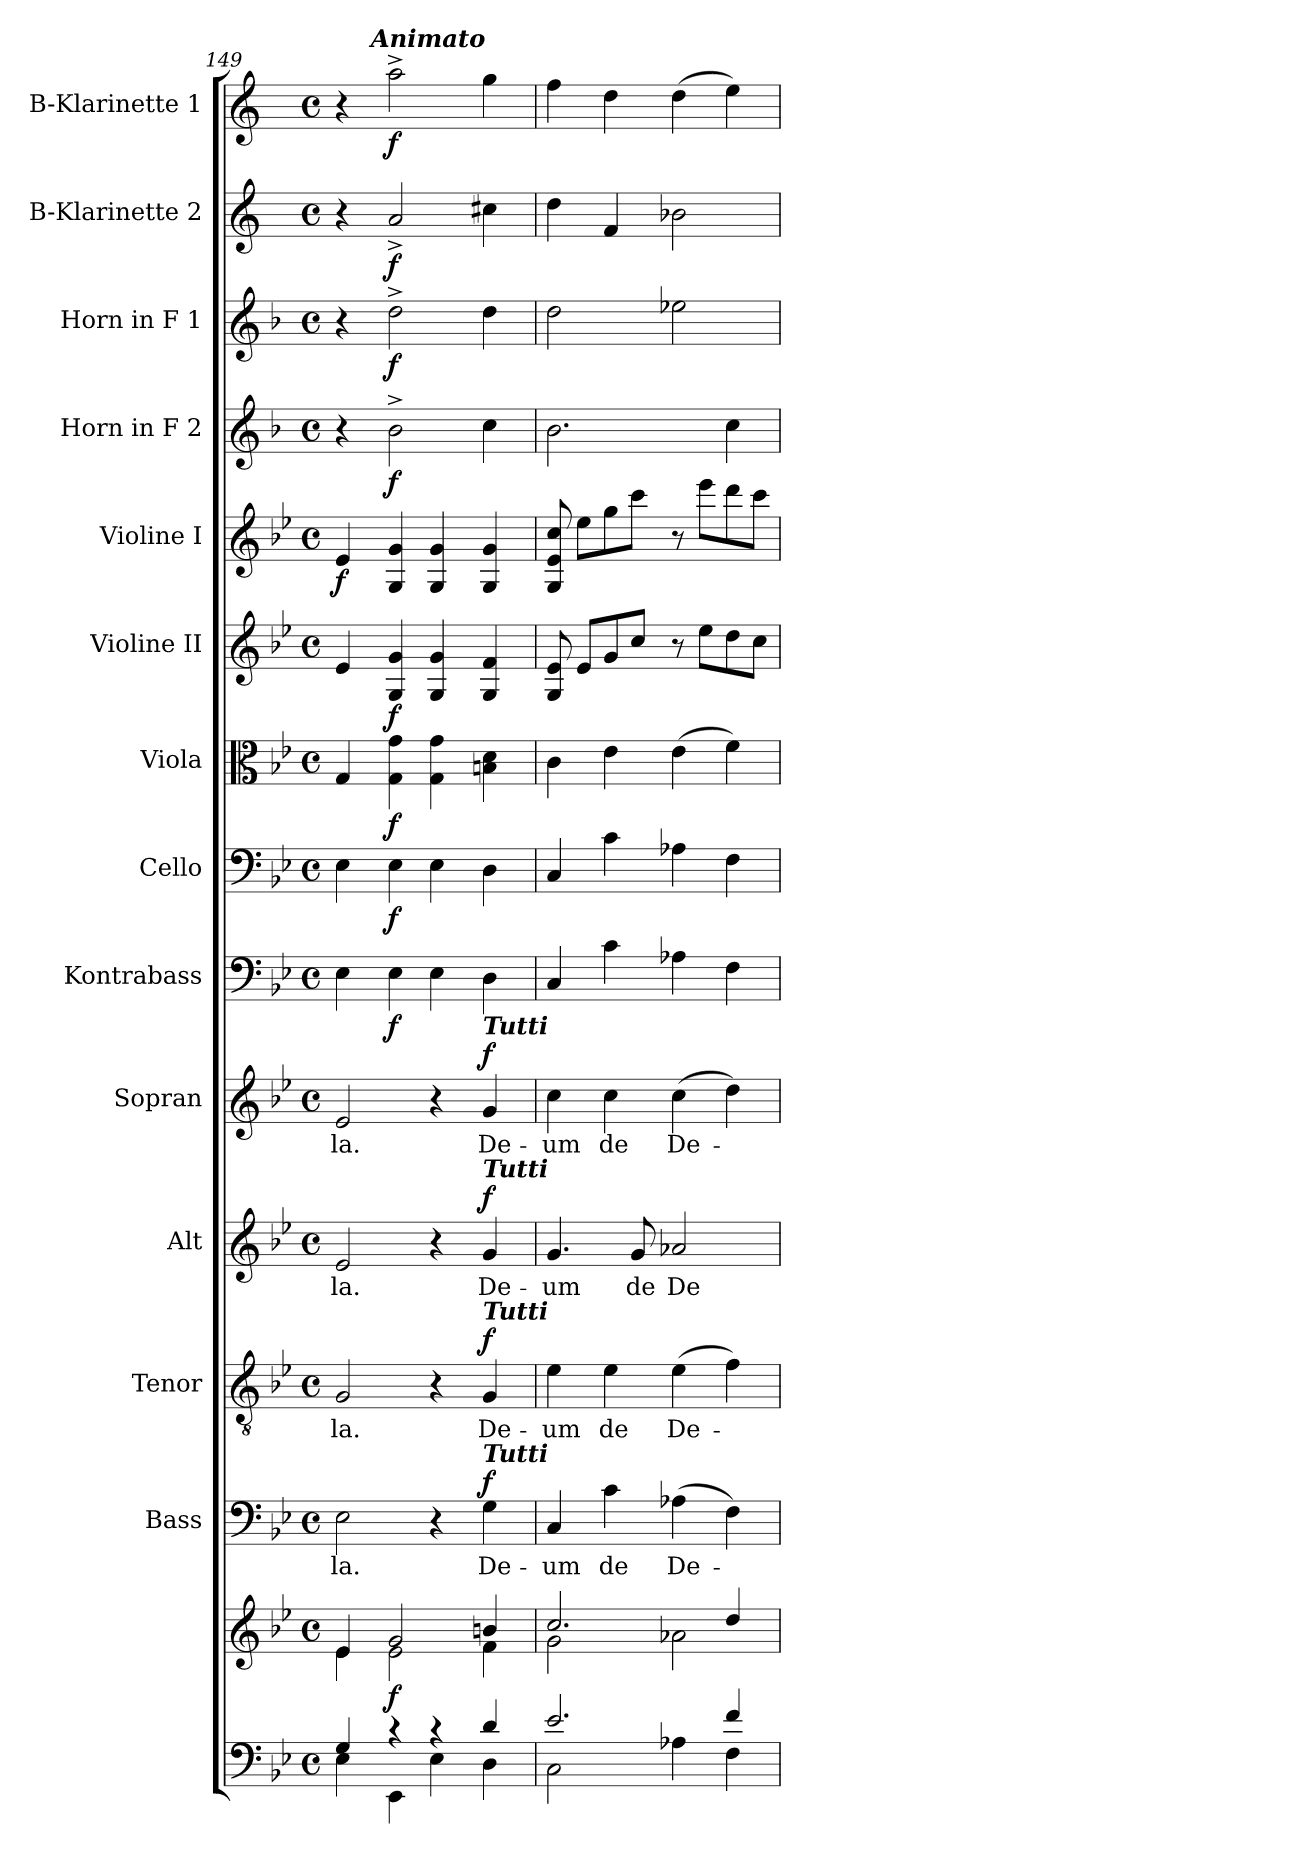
**kern	**kern	**dynam	**kern	**text	**dynam	**kern	**text	**dynam	**kern	**text	**dynam	**kern	**text	**dynam	**kern	**dynam	**kern	**dynam	**kern	**dynam	**kern	**dynam	**kern	**dynam	**kern	**dynam	**kern	**dynam	**kern	**dynam	**kern	**dynam
*part14	*part14	*part14	*part13	*part13	*part13	*part12	*part12	*part12	*part11	*part11	*part11	*part10	*part10	*part10	*part9	*part9	*part8	*part8	*part7	*part7	*part6	*part6	*part5	*part5	*part4	*part4	*part3	*part3	*part2	*part2	*part1	*part1
*staff15	*staff14	*staff14/15	*staff13	*staff13	*staff13	*staff12	*staff12	*staff12	*staff11	*staff11	*staff11	*staff10	*staff10	*staff10	*staff9	*staff9	*staff8	*staff8	*staff7	*staff7	*staff6	*staff6	*staff5	*staff5	*staff4	*staff4	*staff3	*staff3	*staff2	*staff2	*staff1	*staff1
*	*	*	*I"Bass	*	*	*I"Tenor	*	*	*I"Alt	*	*	*I"Sopran	*	*	*I"Kontrabass	*	*I"Cello	*	*I"Viola	*	*I"Violine II	*	*I"Violine I	*	*I"Horn in F 2	*	*I"Horn in F 1	*	*I"B-Klarinette 2	*	*I"B-Klarinette 1	*
*	*	*	*I'B.	*	*	*I'T.	*	*	*I'A.	*	*	*I'S.	*	*	*I'Kb.	*	*	*	*I'Vla.	*	*I'Vl. II	*	*I'Vl. I	*	*	*	*	*	*I'B Kl. 2	*	*I'B Kl. 1	*
*clefF4	*clefG2	*	*clefF4	*	*	*clefGv2	*	*	*clefG2	*	*	*clefG2	*	*	*clefF4	*	*clefF4	*	*clefC3	*	*clefG2	*	*clefG2	*	*clefG2	*	*clefG2	*	*clefG2	*	*clefG2	*
*	*	*	*	*	*	*	*	*	*	*	*	*	*	*	*ITrd7c12	*	*	*	*	*	*	*	*	*	*ITrd4c7	*	*ITrd4c7	*	*ITrd1c2	*	*ITrd1c2	*
*k[b-e-]	*k[b-e-]	*	*k[b-e-]	*	*	*k[b-e-]	*	*	*k[b-e-]	*	*	*k[b-e-]	*	*	*k[b-e-]	*	*k[b-e-]	*	*k[b-e-]	*	*k[b-e-]	*	*k[b-e-]	*	*k[b-e-]	*	*k[b-e-]	*	*k[b-e-]	*	*k[b-e-]	*
*B-:	*B-:	*	*B-:	*	*	*B-:	*	*	*B-:	*	*	*B-:	*	*	*B-:	*	*B-:	*	*B-:	*	*B-:	*	*B-:	*	*B-:	*	*B-:	*	*B-:	*	*B-:	*
*M4/4	*M4/4	*	*M4/4	*	*	*M4/4	*	*	*M4/4	*	*	*M4/4	*	*	*M4/4	*	*M4/4	*	*M4/4	*	*M4/4	*	*M4/4	*	*M4/4	*	*M4/4	*	*M4/4	*	*M4/4	*
*met(c)	*met(c)	*	*met(c)	*	*	*met(c)	*	*	*met(c)	*	*	*met(c)	*	*	*met(c)	*	*met(c)	*	*met(c)	*	*met(c)	*	*met(c)	*	*met(c)	*	*met(c)	*	*met(c)	*	*met(c)	*
=149	=149	=149	=149	=149	=149	=149	=149	=149	=149	=149	=149	=149	=149	=149	=149	=149	=149	=149	=149	=149	=149	=149	=149	=149	=149	=149	=149	=149	=149	=149	=149	=149
*^	*^	*	*	*	*	*	*	*	*	*	*	*	*	*	*	*	*	*	*	*	*	*	*	*	*	*	*	*	*	*	*	*
!	!	!	!	!	!	!LO:LY:b	!	!	!LO:LY:b	!	!	!LO:LY:b	!	!	!LO:LY:b	!	!	!	!	!	!	!	!	!	!	!LO:DY:b	!	!	!	!	!	!	!	!
*	*	*	*	*	*	*	*	*	*	*	*	*	*	*	*	*	*	*	*	*	*	*	*	*	*	*	*	*	*	*	*	*	*^	*
4G/	4E-\	4e-/	4e-\	.	2E-\	-la.	.	2G/	-la.	.	2e-/	-la.	.	2e-/	-la.	.	4EE-\	.	4E-\	.	4G/	.	4e-/	.	4e-/	f	4r	.	4r	.	4r	.	4r	8.ryy	.
!	!	!	!	!	!	!	!	!	!	!	!	!	!	!	!	!	!	!	!	!	!	!	!	!	!	!	!	!	!	!	!	!	!	!LO:TX:a:Bi:t=Animato	!
.	.	.	.	.	.	.	.	.	.	.	.	.	.	.	.	.	.	.	.	.	.	.	.	.	.	.	.	.	.	.	.	.	.	2ryy	.
!	!	!	!	!LO:DY:b	!	!	!	!	!	!	!	!	!	!	!	!	!	!LO:DY:b	!	!LO:DY:b	!	!LO:DY:b	!	!LO:DY:b	!	!	!	!LO:DY:b	!	!LO:DY:b	!	!LO:DY:b	!	!	!LO:DY:b
4rc	4EE-\	2g/	2e-\	f	.	.	.	.	.	.	.	.	.	.	.	.	4EE-\	f	4E-\	f	4G\ 4g\	f	4G/ 4g/	f	4G/ 4g/	.	2e-^>\	f	2g^>\	f	2g^</	f	2gg^>\	.	f
4rc	4E-\	.	.	.	4r	.	.	4r	.	.	4r	.	.	4r	.	.	4EE-\	.	4E-\	.	4G\ 4g\	.	4G/ 4g/	.	4G/ 4g/	.	.	.	.	.	.	.	.	.	.
.	.	.	.	.	.	.	.	.	.	.	.	.	.	.	.	.	.	.	.	.	.	.	.	.	.	.	.	.	.	.	.	.	.	4ryy	.
!	!	!	!	!	!	!	!	!	!	!	!	!	!	!LO:TX:a:Bi:t=Tutti	!	!	!	!	!	!	!	!	!	!	!	!	!	!	!	!	!	!	!	!	!
!	!	!	!	!	!	!	!	!	!	!	!LO:TX:a:Bi:t=Tutti	!	!	!	!	!	!	!	!	!	!	!	!	!	!	!	!	!	!	!	!	!	!	!	!
!	!	!	!	!	!	!	!	!LO:TX:a:Bi:t=Tutti	!	!	!	!	!	!	!	!	!	!	!	!	!	!	!	!	!	!	!	!	!	!	!	!	!	!	!
!	!	!	!	!	!LO:TX:a:Bi:t=Tutti	!	!	!	!	!	!	!	!	!	!	!	!	!	!	!	!	!	!	!	!	!	!	!	!	!	!	!	!	!	!
!	!	!	!	!	!	!LO:LY:b	!LO:DY:a	!	!LO:LY:b	!LO:DY:a	!	!LO:LY:b	!LO:DY:a	!	!LO:LY:b	!LO:DY:a	!	!	!	!	!	!	!	!	!	!	!	!	!	!	!	!	!	!	!
4d/	4D\	4bn/	4f\	.	4G\	De-	f	4G/	De-	f	4g/	De-	f	4g/	De-	f	4DD\	.	4D\	.	4Bn\ 4d\	.	4G/ 4f/	.	4G/ 4g/	.	4f\	.	4g\	.	4bn\	.	4ff\	.	.
.	.	.	.	.	.	.	.	.	.	.	.	.	.	.	.	.	.	.	.	.	.	.	.	.	.	.	.	.	.	.	.	.	.	16ryy	.
=150	=150	=150	=150	=150	=150	=150	=150	=150	=150	=150	=150	=150	=150	=150	=150	=150	=150	=150	=150	=150	=150	=150	=150	=150	=150	=150	=150	=150	=150	=150	=150	=150	=150	=150	=150
!	!	!	!	!	!	!LO:LY:b	!	!	!LO:LY:b	!	!	!LO:LY:b	!	!	!LO:LY:b	!	!	!	!	!	!	!	!	!	!	!	!	!	!	!	!	!	!	!	!
*	*	*	*	*	*	*	*	*	*	*	*	*	*	*	*	*	*	*	*	*	*	*	*	*	*	*	*	*	*	*	*	*	*v	*v	*
2.e-/	2C\	2.cc/	2g\	.	4C/	-um	.	4e-\	-um	.	4.g/	-um	.	4cc\	-um	.	4CC/	.	4C/	.	4c\	.	8G/ 8e-/	.	8G/ 8e-/ 8cc/	.	2.e-\	.	2g\	.	4cc\	.	4ee-\	.
.	.	.	.	.	.	.	.	.	.	.	.	.	.	.	.	.	.	.	.	.	.	.	8e-/L	.	8ee-\L	.	.	.	.	.	.	.	.	.
!	!	!	!	!	!	!LO:LY:b	!	!	!LO:LY:b	!	!	!	!	!	!LO:LY:b	!	!	!	!	!	!	!	!	!	!	!	!	!	!	!	!	!	!	!
.	.	.	.	.	4c\	de	.	4e-\	de	.	.	.	.	4cc\	de	.	4C\	.	4c\	.	4e-\	.	8g/	.	8gg\	.	.	.	.	.	4e-/	.	4cc\	.
!	!	!	!	!	!	!	!	!	!	!	!	!LO:LY:b	!	!	!	!	!	!	!	!	!	!	!	!	!	!	!	!	!	!	!	!	!	!
.	.	.	.	.	.	.	.	.	.	.	8g/	de	.	.	.	.	.	.	.	.	.	.	8cc/J	.	8ccc\J	.	.	.	.	.	.	.	.	.
!	!	!	!	!	!	!LO:LY:b	!	!	!LO:LY:b	!	!	!LO:LY:b	!	!	!LO:LY:b	!	!	!	!	!	!	!	!	!	!	!	!	!	!	!	!	!	!	!
.	4A-X\	.	2a-X\	.	(>4A-X\	De-	.	(>4e-\	De-	.	2a-X/	De-	.	(>4cc\	De-	.	4AA-X\	.	4A-X\	.	(>4e-\	.	8r	.	8r	.	.	.	2a-X\	.	2a-X\	.	(>4cc\	.
.	.	.	.	.	.	.	.	.	.	.	.	.	.	.	.	.	.	.	.	.	.	.	8ee-\L	.	8eee-\L	.	.	.	.	.	.	.	.	.
4f/	4F\	4dd/	.	.	4F\)	.	.	4f\)	.	.	.	.	.	4dd\)	.	.	4FF\	.	4F\	.	4f\)	.	8dd\	.	8ddd\	.	4f\	.	.	.	.	.	4dd\)	.
.	.	.	.	.	.	.	.	.	.	.	.	.	.	.	.	.	.	.	.	.	.	.	8cc\J	.	8ccc\J	.	.	.	.	.	.	.	.	.
*v	*v	*	*	*	*	*	*	*	*	*	*	*	*	*	*	*	*	*	*	*	*	*	*	*	*	*	*	*	*	*	*	*	*	*
*	*v	*v	*	*	*	*	*	*	*	*	*	*	*	*	*	*	*	*	*	*	*	*	*	*	*	*	*	*	*	*	*	*	*
=	=	=	=	=	=	=	=	=	=	=	=	=	=	=	=	=	=	=	=	=	=	=	=	=	=	=	=	=	=	=	=	=
*-	*-	*-	*-	*-	*-	*-	*-	*-	*-	*-	*-	*-	*-	*-	*-	*-	*-	*-	*-	*-	*-	*-	*-	*-	*-	*-	*-	*-	*-	*-	*-	*-
